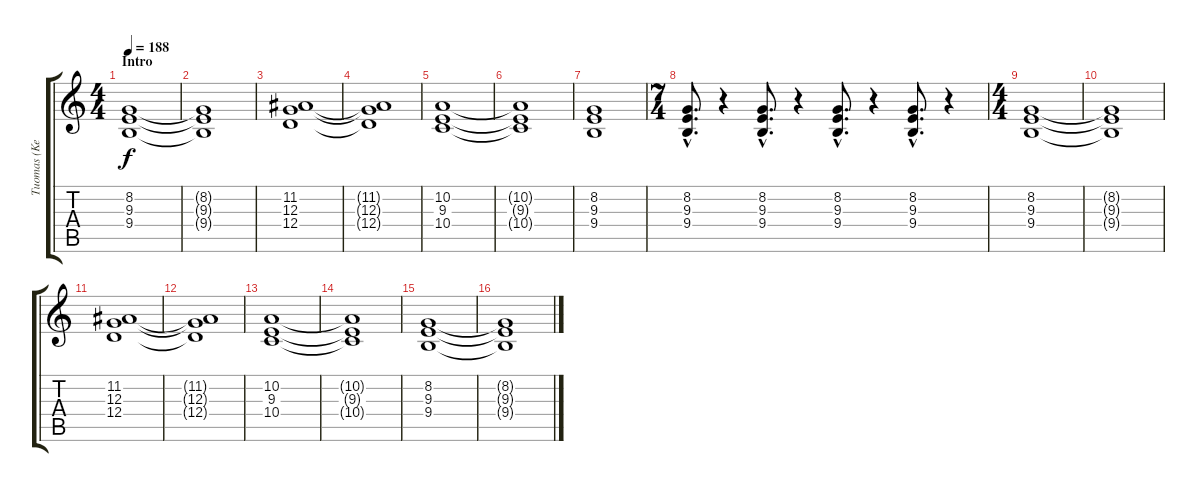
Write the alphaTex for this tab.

\track ("Tuomas (Keyboards)" "Tuomas (Ke") {instrument choiraahs}
\staff {score tabs}
\tuning (E4 B3 G3 D3 A2 E2) {hide}
\ts (4 4)
\section ("" "Intro")
\tempo 188
\clef g2
\ks c
(8.2 9.3 9.4).1{dy f instrument choiraahs} |
(8.2{t} 9.3{t} 9.4{t}).1 |
(11.2 12.3 12.4).1 |
(11.2{t} 12.3{t} 12.4{t}).1 |
(10.2 9.3 10.4).1 |
(10.2{t} 9.3{t} 10.4{t}).1 |
(8.2 9.3 9.4).1 |
\ts (7 4)
(8.2{hac} 9.3{hac} 9.4{hac}).8{d} r.4 (8.2{hac} 9.3{hac} 9.4{hac}).8{d volume 6} r.4 (8.2{hac} 9.3{hac} 9.4{hac}).8{d volume 5} r.4 (8.2{hac} 9.3{hac} 9.4{hac}).8{d volume 4} r.4 |
\ts (4 4)
(8.2 9.3 9.4).1{volume 9} |
(8.2{t} 9.3{t} 9.4{t}).1 |
(11.2 12.3 12.4).1 |
(11.2{t} 12.3{t} 12.4{t}).1 |
(10.2 9.3 10.4).1 |
(10.2{t} 9.3{t} 10.4{t}).1 |
(8.2 9.3 9.4).1 |
(8.2{t} 9.3{t} 9.4{t}).1
